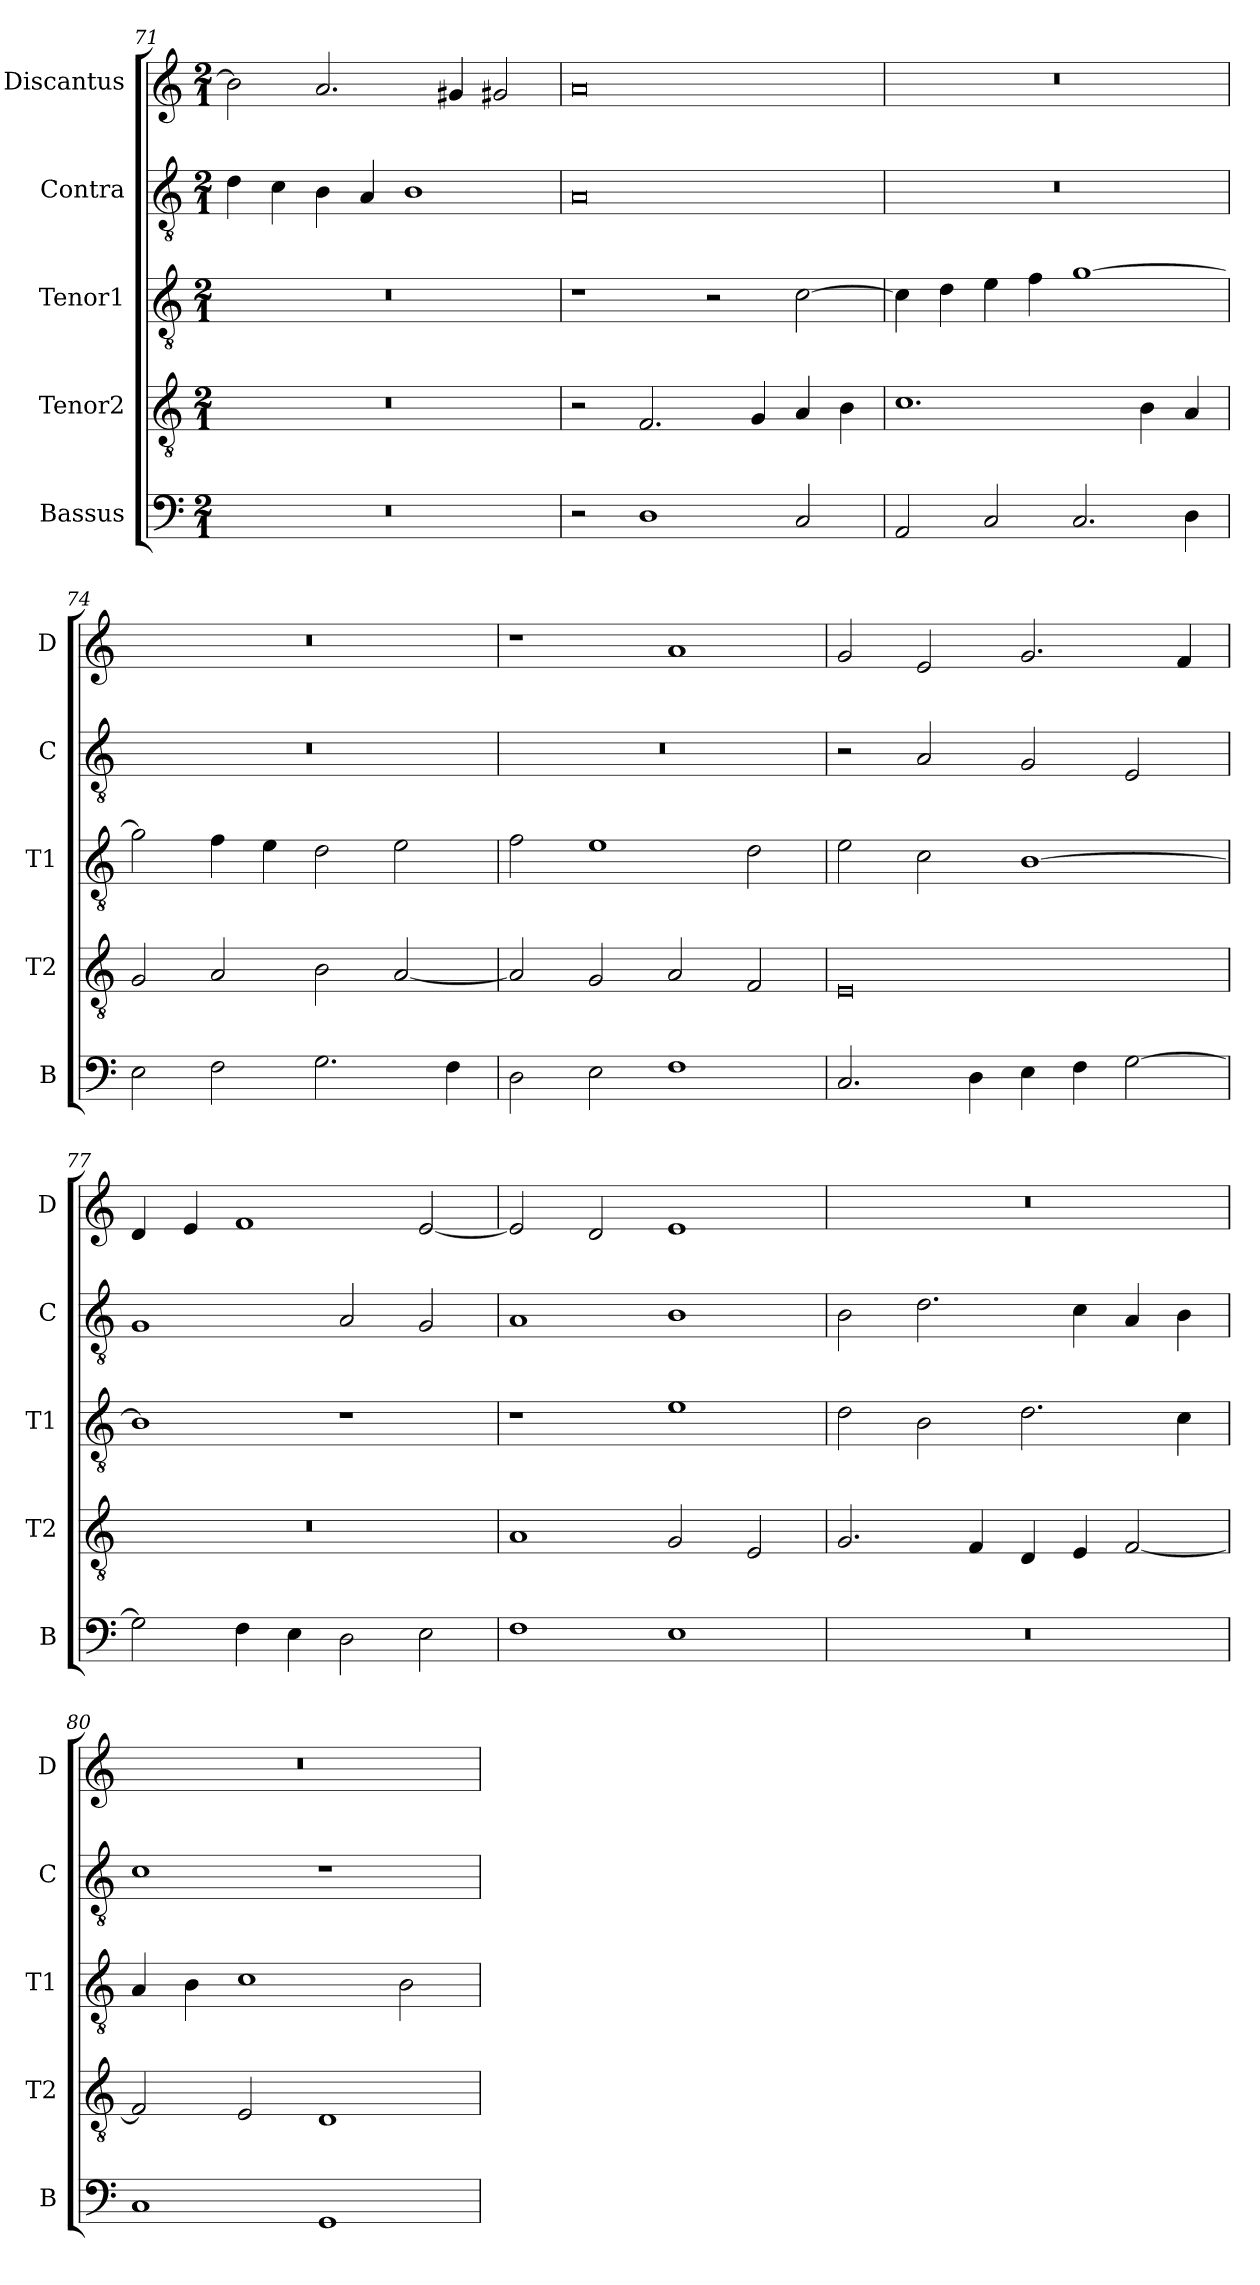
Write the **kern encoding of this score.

**kern	**kern	**kern	**kern	**kern
*part5	*part4	*part3	*part2	*part1
*staff5	*staff4	*staff3	*staff2	*staff1
*I"Bassus	*I"Tenor2	*I"Tenor1	*I"Contra	*I"Discantus
*I'B	*I'T2	*I'T1	*I'C	*I'D
*clefF4	*clefGv2	*clefGv2	*clefGv2	*clefG2
*k[]	*k[]	*k[]	*k[]	*k[]
*M2/1	*M2/1	*M2/1	*M2/1	*M2/1
=71	=71	=71	=71	=71
0r	0r	0r	4d\	2b\]
.	.	.	4c\	.
.	.	.	4B\	2.a/
.	.	.	4A/	.
.	.	.	1B	.
.	.	.	.	4g#X/
.	.	.	.	2g#X/
=72	=72	=72	=72	=72
2r	2r	1r	0A	0a
1D	2.F/	.	.	.
.	.	2r	.	.
.	4G/	.	.	.
2C/	4A/	[2c\	.	.
.	4B\	.	.	.
=73	=73	=73	=73	=73
2AA/	1.c	4c\]	0r	0r
.	.	4d\	.	.
2C/	.	4e\	.	.
.	.	4f\	.	.
2.C/	.	[1g	.	.
.	4B\	.	.	.
4D\	4A/	.	.	.
=74	=74	=74	=74	=74
2E\	2G/	2g\]	0r	0r
2F\	2A/	4f\	.	.
.	.	4e\	.	.
2.G\	2B\	2d\	.	.
.	[2A/	2e\	.	.
4F\	.	.	.	.
=75	=75	=75	=75	=75
2D\	2A/]	2f\	0r	1r
2E\	2G/	1e	.	.
1F	2A/	.	.	1a
.	2F/	2d\	.	.
=76	=76	=76	=76	=76
2.C/	0E	2e\	2r	2g/
.	.	2c\	2A/	2e/
4D\	.	.	.	.
4E\	.	[1B	2G/	2.g/
4F\	.	.	.	.
[2G\	.	.	2E/	.
.	.	.	.	4f/
=77	=77	=77	=77	=77
2G\]	0r	1B]	1G	4d/
.	.	.	.	4e/
4F\	.	.	.	1f
4E\	.	.	.	.
2D\	.	1r	2A/	.
2E\	.	.	2G/	[2e/
=78	=78	=78	=78	=78
1F	1A	1r	1A	2e/]
.	.	.	.	2d/
1E	2G/	1e	1B	1e
.	2E/	.	.	.
=79	=79	=79	=79	=79
0r	2.G/	2d\	2B\	0r
.	.	2B\	2.d\	.
.	4F/	.	.	.
.	4D/	2.d\	.	.
.	4E/	.	4c\	.
.	[2F/	.	4A/	.
.	.	4c\	4B\	.
=80	=80	=80	=80	=80
1C	2F/]	4A/	1c	0r
.	.	4B\	.	.
.	2E/	1c	.	.
1GG	1D	.	1r	.
.	.	2B\	.	.
=	=	=	=	=
*-	*-	*-	*-	*-
